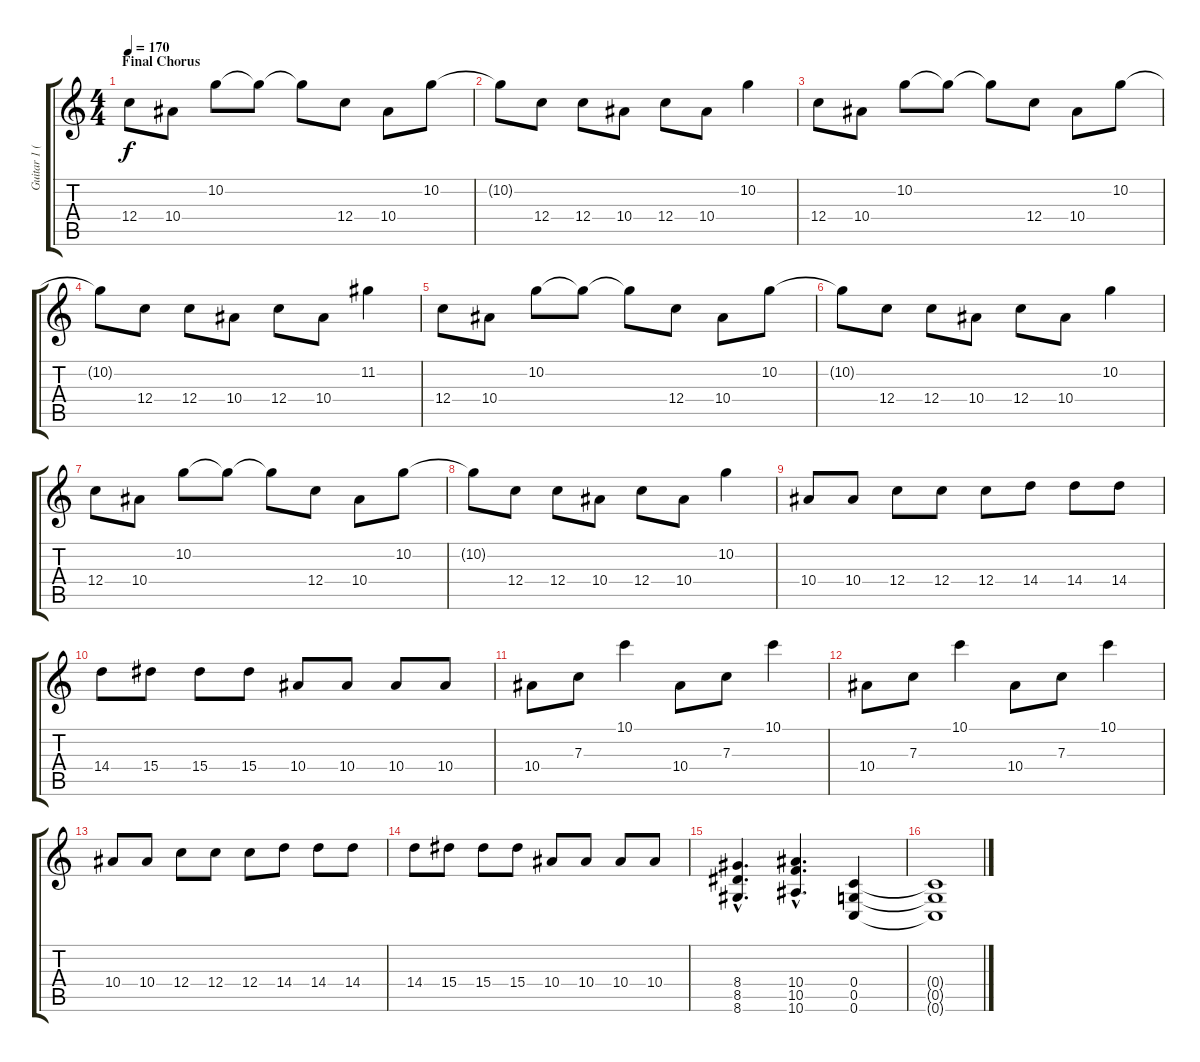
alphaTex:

\track ("Guitar 1 (Lee)" "Guitar 1 (") {instrument electricguitarjazz}
\staff {score tabs}
\tuning (D4 A3 F3 C3 G2 C2) {hide}
\ts (4 4)
\section ("" "Final Chorus")
\tempo 170
\clef g2
\ks c
12.4.8{dy f volume 14 instrument distortionguitar} 10.4.8 10.2.8 10.2{t}.8 10.2{t}.8 12.4.8 10.4.8 10.2.8 |
10.2{t}.8 12.4.8 12.4.8 10.4.8 12.4.8 10.4.8 10.2.4 |
12.4.8 10.4.8 10.2.8 10.2{t}.8 10.2{t}.8 12.4.8 10.4.8 10.2.8 |
10.2{t}.8 12.4.8 12.4.8 10.4.8 12.4.8 10.4.8 11.2.4 |
12.4.8 10.4.8 10.2.8 10.2{t}.8 10.2{t}.8 12.4.8 10.4.8 10.2.8 |
10.2{t}.8 12.4.8 12.4.8 10.4.8 12.4.8 10.4.8 10.2.4 |
12.4.8 10.4.8 10.2.8 10.2{t}.8 10.2{t}.8 12.4.8 10.4.8 10.2.8 |
10.2{t}.8 12.4.8 12.4.8 10.4.8 12.4.8 10.4.8 10.2.4 |
10.4.8 10.4.8 12.4.8 12.4.8 12.4.8 14.4.8 14.4.8 14.4.8 |
14.4.8 15.4.8 15.4.8 15.4.8 10.4.8 10.4.8 10.4.8 10.4.8 |
10.4.8 7.3.8 10.1.4 10.4.8 7.3.8 10.1.4 |
10.4.8 7.3.8 10.1.4 10.4.8 7.3.8 10.1.4 |
10.4.8 10.4.8 12.4.8 12.4.8 12.4.8 14.4.8 14.4.8 14.4.8 |
14.4.8 15.4.8 15.4.8 15.4.8 10.4.8 10.4.8 10.4.8 10.4.8 |
(8.4{hac} 8.5{hac} 8.6{hac}).4{d instrument distortionguitar} (10.4{hac} 10.5{hac} 10.6{hac}).4{d} (0.4 0.5 0.6).4 |
(0.4{t} 0.5{t} 0.6{t}).1
